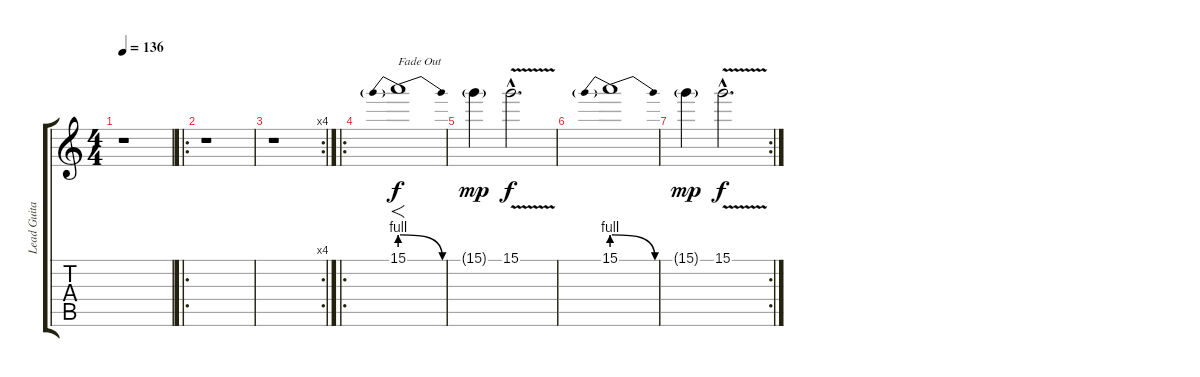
\track ("Lead Guitar" "Lead Guita") {instrument overdrivenguitar}
\staff {score tabs}
\tuning (E4 B3 G3 D3 A2 E2) {hide}
\ts (4 4)
\tempo 136
\clef g2
\ks c
r.1{dy f} |
\ro
r.1 |
\rc 4
r.1 |
\ro
15.1{be (prebendrelease 0 4 60 0)}.1{f txt "Fade Out" volume 7} |
15.1{g}.4{dy mp} 15.1{v hac}.2{d dy f} |
15.1{be (prebendrelease 0 4 60 0)}.1 |
\rc 2
15.1{g}.4{dy mp} 15.1{v hac}.2{d dy f}
